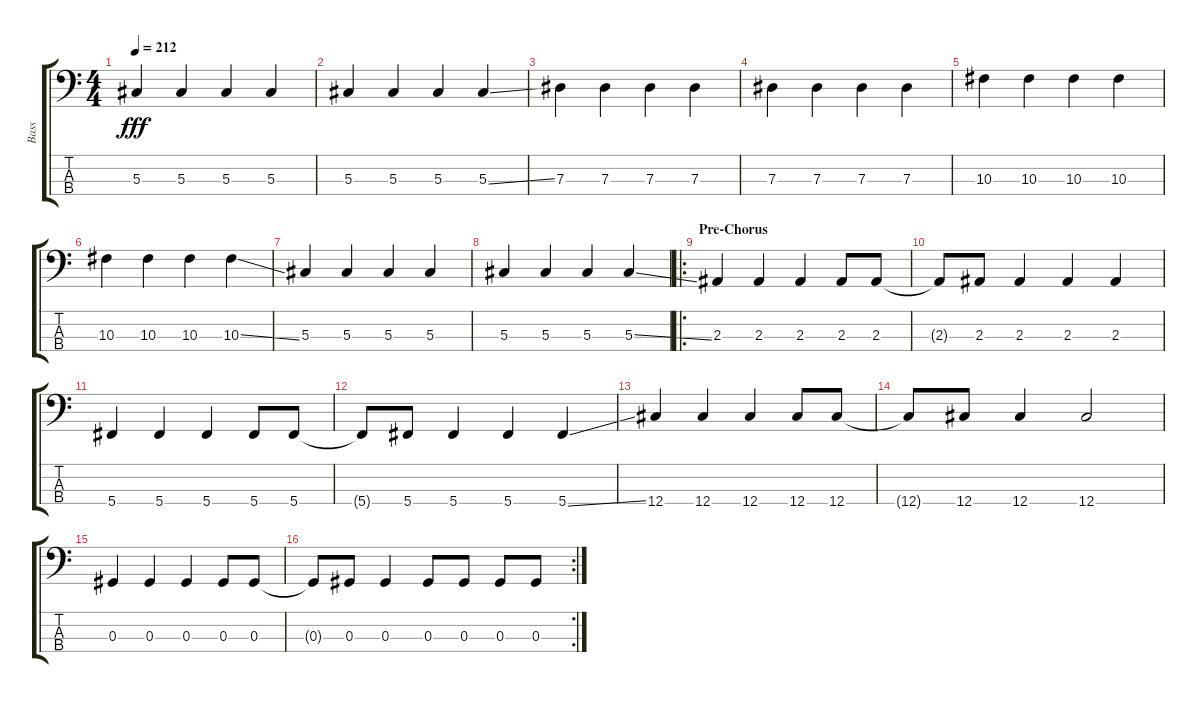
\track ("Bass" "Bass") {instrument electricbasspick}
\staff {score tabs}
\tuning (Gb2 Db2 Ab1 Db1) {hide}
\ts (4 4)
\tempo 212
\clef f4
\ks c
5.3.4{dy fff} 5.3.4 5.3.4 5.3.4 |
5.3.4 5.3.4 5.3.4 5.3{ss}.4 |
7.3.4 7.3.4 7.3.4 7.3.4 |
7.3.4 7.3.4 7.3.4 7.3.4 |
10.3.4 10.3.4 10.3.4 10.3.4 |
10.3.4 10.3.4 10.3.4 10.3{ss}.4 |
5.3.4 5.3.4 5.3.4 5.3.4 |
5.3.4 5.3.4 5.3.4 5.3{ss}.4 |
\ro
\section ("" "Pre-Chorus")
2.3.4 2.3.4 2.3.4 2.3.8 2.3.8 |
2.3{t}.8 2.3.8 2.3.4 2.3.4 2.3.4 |
5.4.4 5.4.4 5.4.4 5.4.8 5.4.8 |
5.4{t}.8 5.4.8 5.4.4 5.4.4 5.4{ss}.4 |
12.4.4 12.4.4 12.4.4 12.4.8 12.4.8 |
12.4{t}.8 12.4.8 12.4.4 12.4.2 |
0.3.4 0.3.4 0.3.4 0.3.8 0.3.8 |
\rc 2
0.3{t}.8 0.3.8 0.3.4 0.3.8 0.3.8 0.3.8 0.3.8
